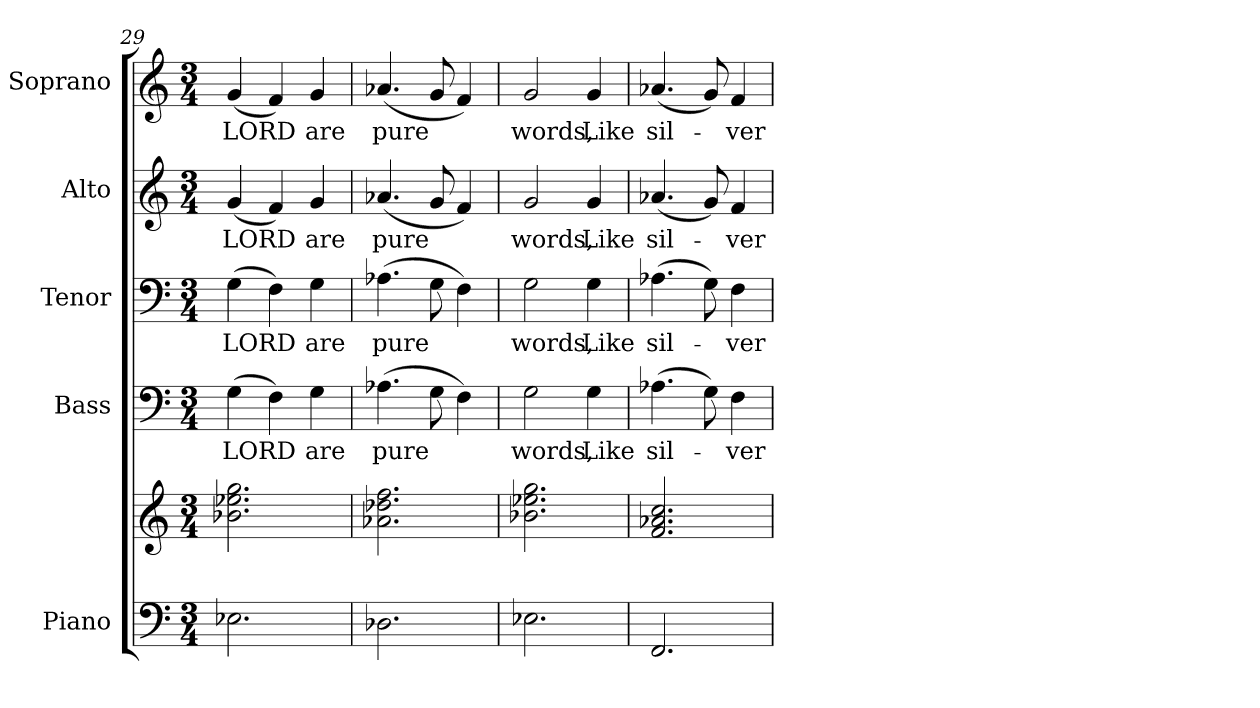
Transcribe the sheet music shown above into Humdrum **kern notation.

**kern	**kern	**kern	**text	**kern	**text	**kern	**text	**kern	**text
*part5	*part5	*part4	*part4	*part3	*part3	*part2	*part2	*part1	*part1
*staff6	*staff5	*staff4	*staff4	*staff3	*staff3	*staff2	*staff2	*staff1	*staff1
*I"Piano	*	*I"Bass	*	*I"Tenor	*	*I"Alto	*	*I"Soprano	*
*I'Pno.	*	*I'B.	*	*I'T.	*	*I'A.	*	*I'S.	*
!!LO:PB:g=z
*clefF4	*clefG2	*clefF4	*	*clefF4	*	*clefG2	*	*clefG2	*
*k[]	*k[]	*k[]	*	*k[]	*	*k[]	*	*k[]	*
*C:	*C:	*C:	*	*C:	*	*C:	*	*C:	*
*M3/4	*M3/4	*M3/4	*	*M3/4	*	*M3/4	*	*M3/4	*
=29	=29	=29	=29	=29	=29	=29	=29	=29	=29
!	!	!	!LO:LY:b:color=#000000	!	!	!	!	!	!
!	!	!	!	!	!LO:LY:b:color=#000000	!	!	!	!
!	!	!	!	!	!	!	!LO:LY:b:color=#000000	!	!
!	!	!	!	!	!	!	!	!	!LO:LY:b:color=#000000
2.E-Xi\	2.b-Xi\ 2.ee-Xi 2.ggi	(4Gi\	LORD	(4Gi\	LORD	(4gi/	LORD	(4gi/	LORD
.	.	4Fi\)	.	4Fi\)	.	4fi/)	.	4fi/)	.
!	!	!	!LO:LY:b:color=#000000	!	!	!	!	!	!
!	!	!	!	!	!LO:LY:b:color=#000000	!	!	!	!
!	!	!	!	!	!	!	!LO:LY:b:color=#000000	!	!
!	!	!	!	!	!	!	!	!	!LO:LY:b:color=#000000
.	.	4Gi\	are	4Gi\	are	4gi/	are	4gi/	are
=30	=30	=30	=30	=30	=30	=30	=30	=30	=30
!	!	!	!LO:LY:b:color=#000000	!	!	!	!	!	!
!	!	!	!	!	!LO:LY:b:color=#000000	!	!	!	!
!	!	!	!	!	!	!	!LO:LY:b:color=#000000	!	!
!	!	!	!	!	!	!	!	!	!LO:LY:b:color=#000000
2.D-Xi\	2.a-Xi\ 2.dd-Xi 2.ffi	(4.A-Xi\	pure	(4.A-Xi\	pure	(4.a-Xi/	pure	(4.a-Xi/	pure
.	.	8Gi\	.	8Gi\	.	8gi/	.	8gi/	.
.	.	4Fi\)	.	4Fi\)	.	4fi/)	.	4fi/)	.
=31	=31	=31	=31	=31	=31	=31	=31	=31	=31
!	!	!	!LO:LY:b:color=#000000	!	!	!	!	!	!
!	!	!	!	!	!LO:LY:b:color=#000000	!	!	!	!
!	!	!	!	!	!	!	!LO:LY:b:color=#000000	!	!
!	!	!	!	!	!	!	!	!	!LO:LY:b:color=#000000
2.E-Xi\	2.b-Xi\ 2.ee-Xi 2.ggi	2Gi\	words,	2Gi\	words,	2gi/	words,	2gi/	words,
!	!	!	!LO:LY:b:color=#000000	!	!	!	!	!	!
!	!	!	!	!	!LO:LY:b:color=#000000	!	!	!	!
!	!	!	!	!	!	!	!LO:LY:b:color=#000000	!	!
!	!	!	!	!	!	!	!	!	!LO:LY:b:color=#000000
.	.	4Gi\	Like	4Gi\	Like	4gi/	Like	4gi/	Like
=32	=32	=32	=32	=32	=32	=32	=32	=32	=32
!	!	!	!LO:LY:b:color=#000000	!	!	!	!	!	!
!	!	!	!	!	!LO:LY:b:color=#000000	!	!	!	!
!	!	!	!	!	!	!	!LO:LY:b:color=#000000	!	!
!	!	!	!	!	!	!	!	!	!LO:LY:b:color=#000000
2.FFi/	2.fi/ 2.a-Xi 2.cci	(4.A-Xi\	sil-	(4.A-Xi\	sil-	(4.a-Xi/	sil-	(4.a-Xi/	sil-
.	.	8Gi\)	.	8Gi\)	.	8gi/)	.	8gi/)	.
!	!	!	!LO:LY:b:color=#000000	!	!	!	!	!	!
!	!	!	!	!	!LO:LY:b:color=#000000	!	!	!	!
!	!	!	!	!	!	!	!LO:LY:b:color=#000000	!	!
!	!	!	!	!	!	!	!	!	!LO:LY:b:color=#000000
.	.	4Fi\	-ver	4Fi\	-ver	4fi/	-ver	4fi/	-ver
=	=	=	=	=	=	=	=	=	=
*-	*-	*-	*-	*-	*-	*-	*-	*-	*-
